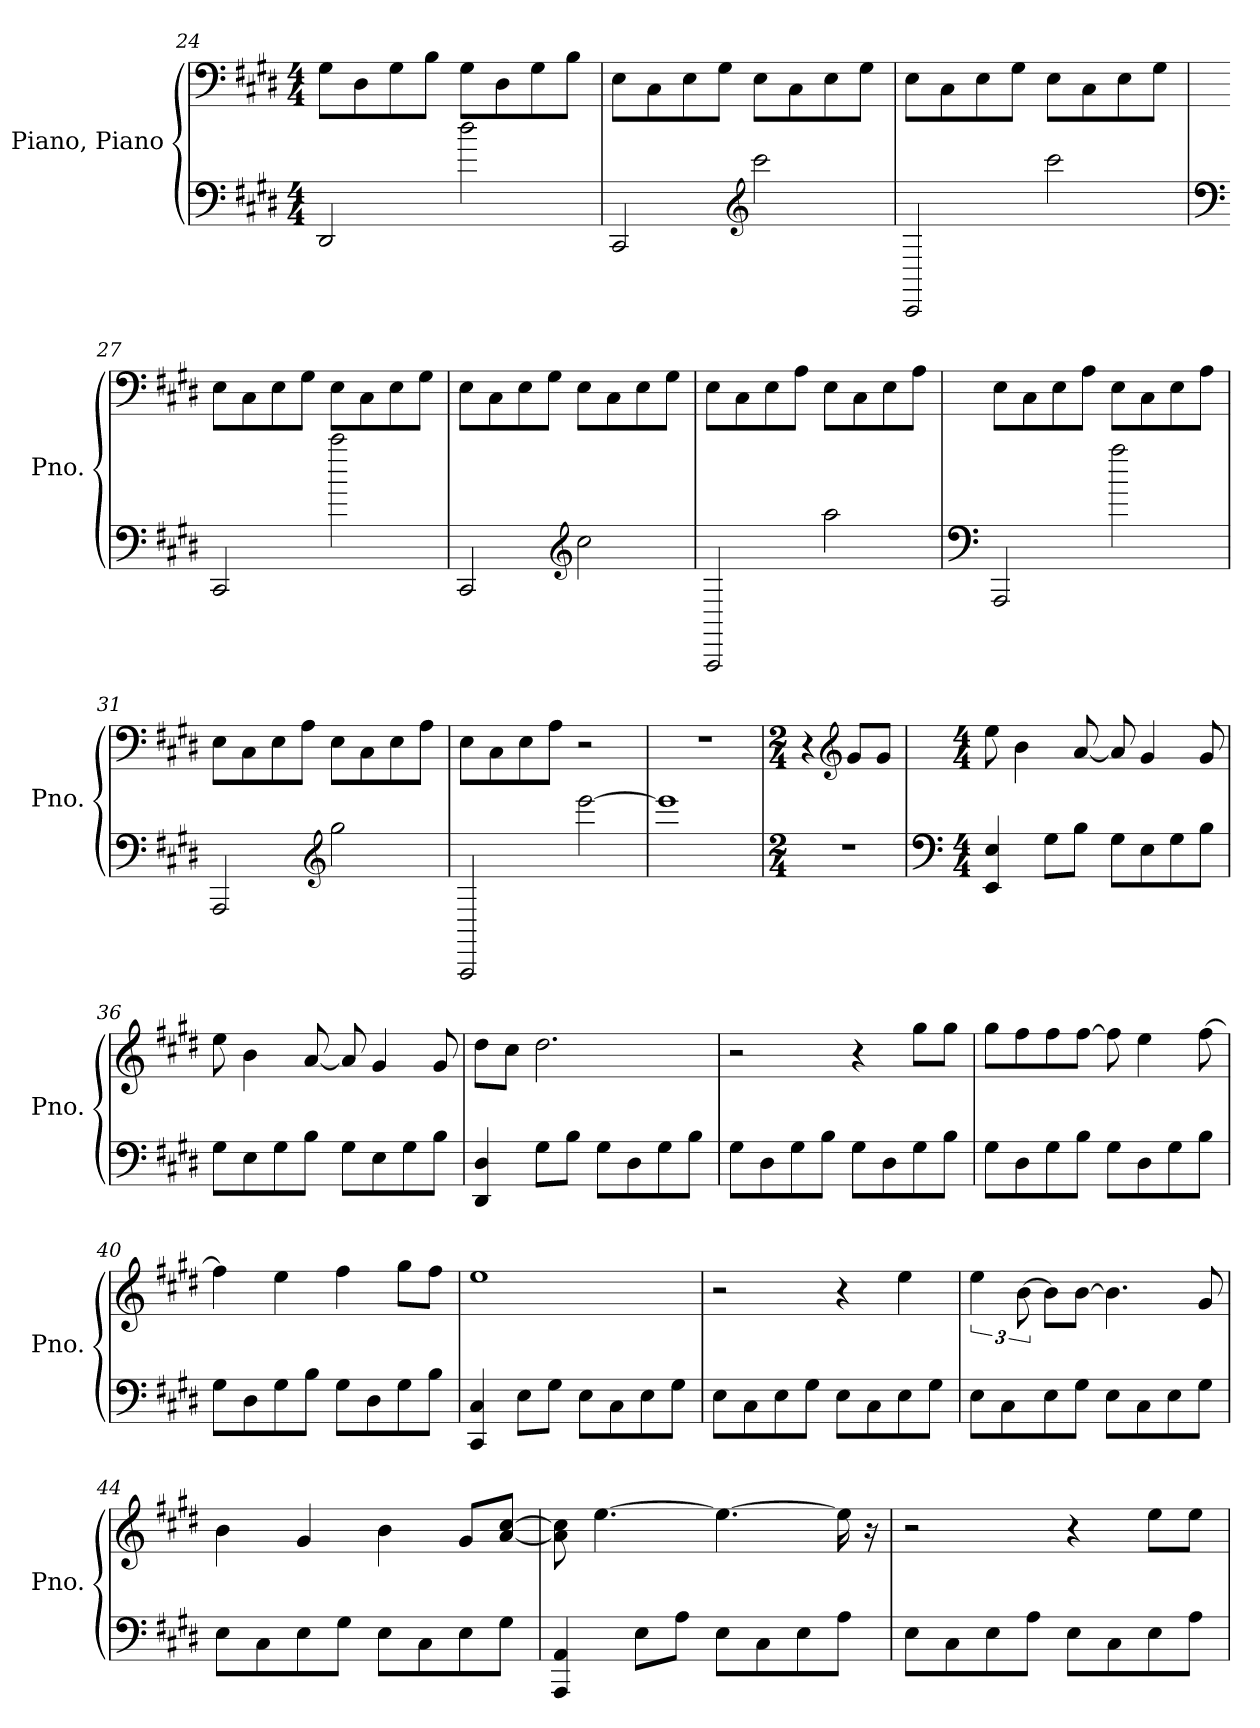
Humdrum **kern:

**kern	**kern
*part1	*part1
*staff2	*staff1
*I"Piano, Piano	*
*I'Pno.	*
*clefF4	*clefF4
*k[f#c#g#d#]	*k[f#c#g#d#]
*M4/4	*M4/4
=24	=24
2DD#/	8G#\L
.	8D#\
.	8G#\
.	8B\J
2dd#\	8G#\L
.	8D#\
.	8G#\
.	8B\J
=25	=25
2CC#/	8E\L
.	8C#\
.	8E\
.	8G#\J
*clefG2	*
2ccc#\	8E\L
.	8C#\
.	8E\
.	8G#\J
!!LO:LB:g=z
=26	=26
2CC#/	8E\L
.	8C#\
.	8E\
.	8G#\J
2ccc#\	8E\L
.	8C#\
.	8E\
.	8G#\J
=27	=27
*clefF4	*
2CC#/	8E\L
.	8C#\
.	8E\
.	8G#\J
2ccc#\	8E\L
.	8C#\
.	8E\
.	8G#\J
=28	=28
2CC#/	8E\L
.	8C#\
.	8E\
.	8G#\J
*clefG2	*
2cc#\	8E\L
.	8C#\
.	8E\
.	8G#\J
=29	=29
2AAA/	8E\L
.	8C#\
.	8E\
.	8A\J
2aa\	8E\L
.	8C#\
.	8E\
.	8A\J
!!LO:PB:g=z
=30	=30
*clefF4	*
2AAA/	8E\L
.	8C#\
.	8E\
.	8A\J
2aa\	8E\L
.	8C#\
.	8E\
.	8A\J
=31	=31
2AAA/	8E\L
.	8C#\
.	8E\
.	8A\J
*clefG2	*
2gg#\	8E\L
.	8C#\
.	8E\
.	8A\J
=32	=32
2AAA/	8E\L
.	8C#\
.	8E\
.	8A\J
[2eee\	2r
=33	=33
1eee]	1r
=34	=34
*M2/4	*M2/4
2r	4r
*	*clefG2
.	8g#/L
.	8g#/J
!!LO:LB:g=z
=35	=35
*clefF4	*
*M4/4	*M4/4
4EE/ 4E/	8ee\
.	4b\
8G#\L	.
8B\J	[8a/
8G#\L	8a/]
8E\	4g#/
8G#\	.
8B\J	8g#/
=36	=36
8G#\L	8ee\
8E\	4b\
8G#\	.
8B\J	[8a/
8G#\L	8a/]
8E\	4g#/
8G#\	.
8B\J	8g#/
=37	=37
4DD#/ 4D#/	8dd#\L
.	8cc#\J
8G#\L	2.dd#\
8B\J	.
8G#\L	.
8D#\	.
8G#\	.
8B\J	.
=38	=38
8G#\L	2r
8D#\	.
8G#\	.
8B\J	.
8G#\L	4r
8D#\	.
8G#\	8gg#\L
8B\J	8gg#\J
!!LO:LB:g=z
=39	=39
8G#\L	8gg#\L
8D#\	8ff#\
8G#\	8ff#\
8B\J	[8ff#\J
8G#\L	8ff#\]
8D#\	4ee\
8G#\	.
8B\J	[8ff#\
=40	=40
8G#\L	4ff#\]
8D#\	.
8G#\	4ee\
8B\J	.
8G#\L	4ff#\
8D#\	.
8G#\	8gg#\L
8B\J	8ff#\J
=41	=41
4CC#/ 4C#/	1ee
8E\L	.
8G#\J	.
8E\L	.
8C#\	.
8E\	.
8G#\J	.
=42	=42
8E\L	2r
8C#\	.
8E\	.
8G#\J	.
8E\L	4r
8C#\	.
8E\	4ee\
8G#\J	.
!!LO:LB:g=z
=43	=43
8E\L	6ee\
8C#\	.
.	[12b\
8E\	8b\L]
8G#\J	[8b\J
8E\L	4.b\]
8C#\	.
8E\	.
8G#\J	8g#/
=44	=44
8E\L	4b\
8C#\	.
8E\	4g#/
8G#\J	.
8E\L	4b\
8C#\	.
8E\	8g#/L
8G#\J	[8a/ [8cc#/J
=45	=45
4AAA/ 4AA/	8a\] 8cc#\]
.	[4.ee\
8E\L	.
8A\J	.
8E\L	4.ee\_
8C#\	.
8E\	.
8A\J	16ee\]
.	16r
=46	=46
8E\L	2r
8C#\	.
8E\	.
8A\J	.
8E\L	4r
8C#\	.
8E\	8ee\L
8A\J	8ee\J
=	=
*-	*-
